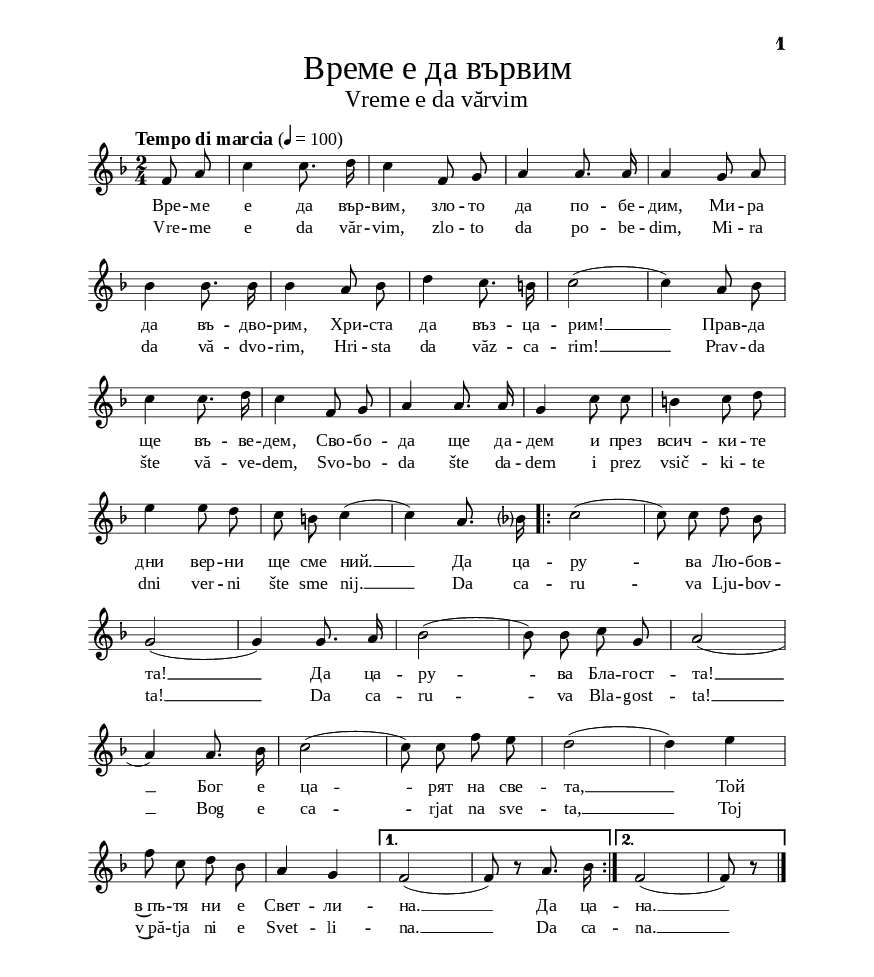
\version "2.24.3"

% include paper part and global functions
\include "include/globals.ily"

\bookpart {
  \label #'ref042
  \tocItem \markup "Време е да вървим – Vreme e da vărvim"
  \include "include/bookpart-paper.ily"
  \score {
    \include "include/score-layout.ily"

    \new Voice \absolute  {
      \clef treble
      \key f \major
      \time 2/4
      \tempoFunc "Tempo di marcia" 4 "100"
      \autoBeamOff
      \autoBeamOff
      \partial 4

      f'8 a'8 | c''4 c''8. d''16 |  c''4 f'8 g'8 | a'4 a'8. a'16 | a'4 g'8 a'8  \break

      bes'4 bes'8. bes'16 | bes'4 a'8 bes'8 | d''4 c''8. b'16 | c''2 (| c''4) a'8 bes'8 | \break

      c''4 c''8. d''16 | c''4 f'8 g'8 | a'4 a'8. a'16 | g'4 c''8 c''8 | b'4 c''8 d''8| \break


      e''4 e''8 d''8 | c''8 b'8 c''4 (| c''4) a'8. bes'?16 | \repeat volta 2 {
        c''2 (| c''8) c''8 d''8 bes'8  |\break

        g'2 (| g'4 ) g'8. a'16| bes'2 ( |  bes'8 ) bes'8 c''8 g'8|   a'2 ( | \break

        a'4 ) a'8. bes'16| c''2 ( | c''8 ) c''8 f''8 e''8 | d''2 (|d''4 ) e''4 \break

        f''8 c''8 d''8 bes'8 | a'4 g'4 |
      } \alternative { { f'2 ( | f'8 ) r8 a'8. bes'16 | } { f'2 (| f' 8 ) r8 \bar "|." \break } }

    }

    \addlyrics {
      Вре -- ме е да вър -- вим, зло -- то да по -- бе -- дим, Ми -- ра
      да въ -- дво -- рим, Хри -- ста да въз -- ца -- рим! __   Прав -- да
      ще въ -- ве -- дем, Сво -- бо -- да ще да -- дем и през всич -- ки -- те
      дни вер -- ни ще сме ний. __  Да ца -- ру -- ва Лю -- бов -- та! __
      Да ца -- ру -- ва Бла -- гост -- та! __
      Бог е ца -- рят на све -- та, __  Той в~пъ -- тя ни е Свет -- ли  -- на. __ Да ца -- на. __ 
    }
    \addlyrics {
      Vre -- me e da văr -- vim, zlo -- to da po -- be -- dim, Mi -- ra
      da vă -- dvo -- rim, Hri -- sta da văz -- ca -- rim! __   Prav -- da
      šte vă -- ve -- dem, Svo -- bo -- da šte da -- dem i prez vsič -- ki -- te
      dni ver -- ni šte sme nij. __  Da ca -- ru -- va Lju -- bov -- ta! __ 
      Da ca -- ru -- va Bla -- gost -- ta! __ 
      Bog e ca -- rjat na sve -- ta, __  Toj v~pă -- tja ni e Svet -- li  -- na. __ Da ca -- na. __ 
    }

    \header {
      title = \titleFunc "Време е да вървим" "Vreme e da vărvim"
    }

    \midi{}

  } % score

  \pageBreak

  \markup \fontsize #bgCoupletFontSize {
    \hspace #8
    \override #`(baseline-skip . ,bgCoupletBaselineSkip)
    \column {

      \line { 2. Бързо да полетим, }
      \line {   "   " мощно да възтръбим, }
      \line {   "   " Радост да възвестим,  }
      \line {   "   " Вяра да съживим! }
      \line {  "   " Ще огрей пак света }
      \line {   "   " в първата красота, }
      \line {   "   " Свобода, Мир и ред  }
      \line {   "   " ще владеят вред. }
      \line { "   " }
      \line { "   " \italic {Припев ... } }
    }

    \hspace #5
    \override #`(baseline-skip . ,bgCoupletBaselineSkip)
    \column {

      \line { 2. Bărzo da poletim, }
      \line {   "   " moštno da văztrăbim, }
      \line {   "   " Radost da văzvestim,  }
      \line {   "   " Vjara da săživim! }
      \line {  "   " Šte ogrej pak sveta }
      \line {   "   " v părvata krasota, }
      \line {   "   " Svoboda, Mir i red  }
      \line {   "   " šte vladejat vred. }
      \line { "   " }
      \line { "   " \italic {Pripev ... } }
    }
    %column
  } % markup

  \markup \empty-two
  % include foreign translation(s) of the song
  \version "2.24.3"

\markup \fill-line { \fontsize #deTitleFontSize "Es ist Zeit, dass wir gehen" }
\markup \null
\markup \null
\markup \fontsize #deCoupletFontSize {
  \hspace #10
  \override #`(baseline-skip . ,deCoupletBaselineSkip)

  \column {

    \line { 1. Es ist Zeit, dass wir gehen, }

    \line { "   "dass wir das Böse besiegen, }

    \line { "   "dass wir den Frieden wiederherstellen,}

    \line { "   "dass wir Christus zum König machen! }

    \line { "   "Gerechtigkeit werden wir einführen, }

    \line { "   "Freiheit werden wir geben, }

    \line { "   "und an allen Tagen}

    \line { "   "werden wir treu sein.}
    \line { "   " }

    \line { "   " \italic { Refrain:}  }

    \line { "   "Möge die Liebe herrschen, }

    \line { "   "möge die Güte herrschen!}

    \line { "   "Gott ist der König der Welt; }

    \line { "   "Er ist das Licht auf unserem Weg.}
     \line { "   " }
   

    \line { 2. "" Schnell, lasst uns losfliegen, }

    \line { "   "mächtig posaunen, }

    \line { "   "lasst uns die Freude verkünden,}

    \line { "   "den Glauben wiederbeleben!}

    \line { "   "Die Welt wird wieder erstrahlen}

    \line { "   "in der ersten Schönheit, }

    \line { "   "Freiheit, Frieden und Ordnung}

    \line { "   " werden überall walten!}
    \line { "   " }

    \line { "   " \italic { Refrain ... }  }

  }

}


} % bookpart
